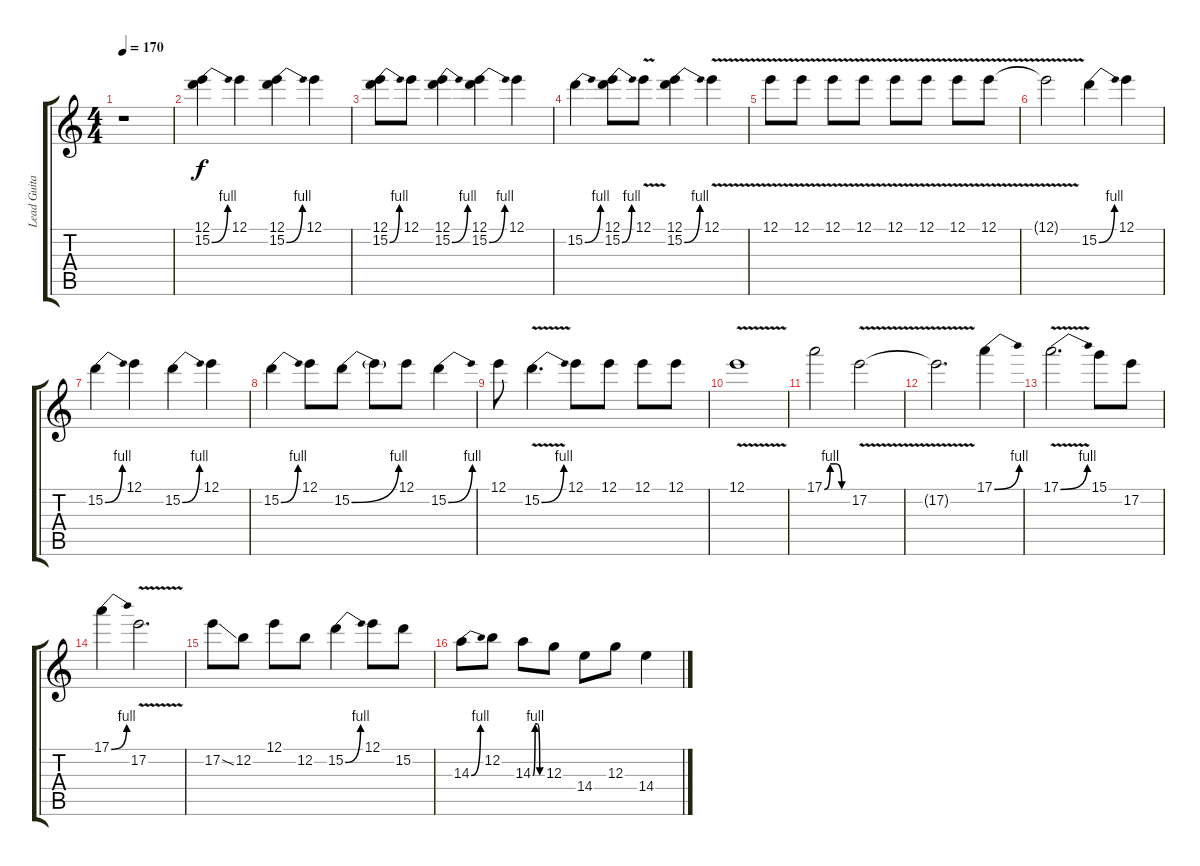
\track ("Lead Guitar" "Lead Guita") {instrument overdrivenguitar}
\staff {score tabs}
\tuning (E4 B3 G3 D3 A2 E2) {hide}
\ts (4 4)
\tempo 170
\clef g2
\ks c
r.1{dy f} |
(12.1 15.2{be (bend 0 0 60 4)}).4 12.1.4 (12.1 15.2{be (bend 0 0 60 4)}).4 12.1.4 |
(12.1 15.2{be (bend 0 0 60 4)}).8 12.1.8 (12.1 15.2{be (bend 0 0 60 4)}).4 (12.1 15.2{be (bend 0 0 60 4)}).4 12.1.4 |
15.2{be (bend 0 0 60 4)}.4 (12.1 15.2{be (bend 0 0 60 4)}).8 12.1{v}.8 (12.1 15.2{be (bend 0 0 60 4)}).4 12.1{v}.4 |
12.1{v}.8 12.1{v}.8 12.1{v}.8 12.1{v}.8 12.1{v}.8 12.1{v}.8 12.1{v}.8 12.1{v}.8 |
12.1{v t}.2 15.2{be (bend 0 0 60 4)}.4 12.1.4 |
15.2{be (bend 0 0 60 4)}.4 12.1.4 15.2{be (bend 0 0 60 4)}.4 12.1.4 |
15.2{be (bend 0 0 60 4)}.4 12.1.8 15.2{be (bend 0 0 60 4)}.8 15.2{t}.8 12.1.8 15.2{be (bend 0 0 60 4)}.4 |
12.1.8 15.2{be (bend 0 0 60 4) v}.4{d} 12.1.8 12.1.8 12.1.8 12.1.8 |
12.1{v}.1 |
17.1{be (custom 0 0 15 4 30 4 45 0 60 0)}.2 17.2{v}.2 |
17.2{t}.2{d} 17.1{be (bend 0 0 60 4)}.4 |
17.1{be (bend 0 0 60 4) v}.2{d} 15.1.8 17.2.8 |
17.1{be (bend 0 0 60 4)}.4 17.2{v}.2{d} |
17.2{ss}.8 12.2.8 12.1.8 12.2.8 15.2{be (bend 0 0 60 4)}.4 12.1.8 15.2.8 |
14.3{be (bend 0 0 60 4)}.8 12.2.8 14.3{be (custom 0 0 15 4 30 4 45 0 60 0)}.8 12.3.8 14.4.8 12.3.8 14.4.4
